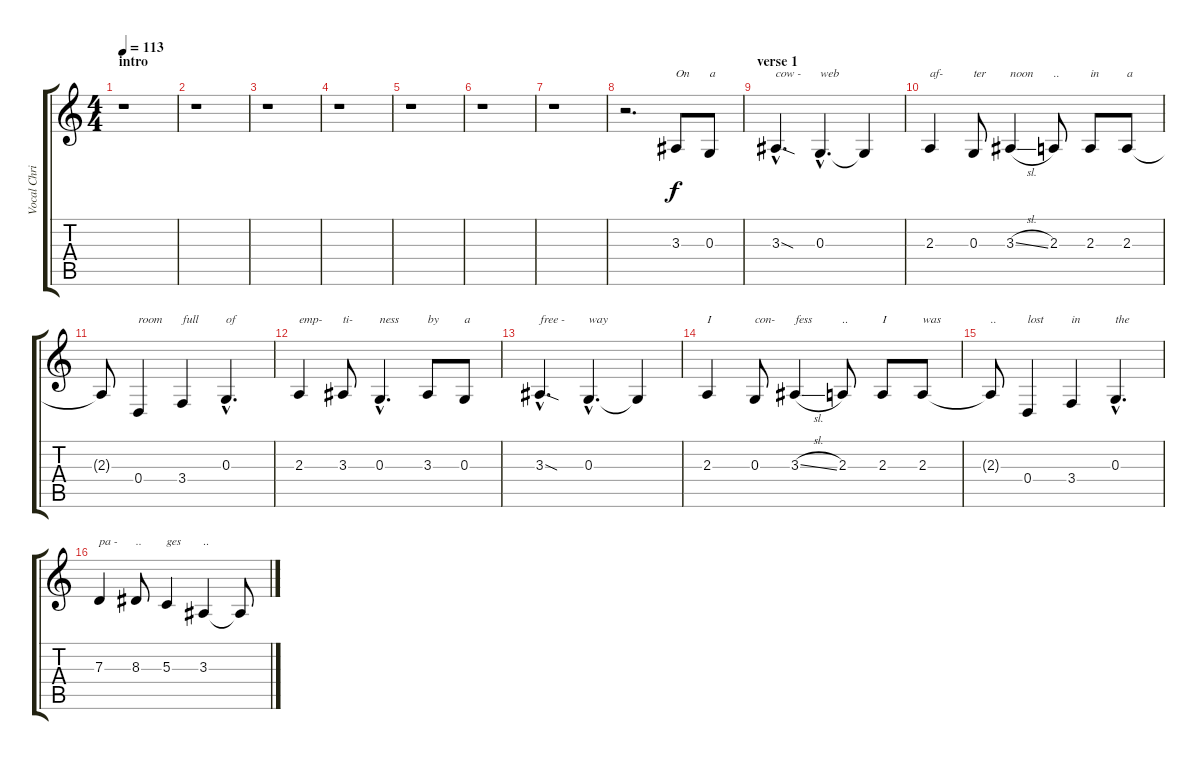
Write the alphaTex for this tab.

\track ("Vocal Chris Cornell" "Vocal Chri") {instrument bassoon}
\staff {score tabs}
\tuning (E4 B3 G3 D3 A2 E2) {hide}
\ts (4 4)
\section ("" "intro")
\tempo 113
\clef g2
\ks c
r.1{dy f instrument bassoon} |
r.1 |
r.1 |
r.1 |
r.1 |
r.1 |
r.1 |
r.2{d} 3.3.8{txt "On"} 0.3.8{txt "a"} |
\section ("" "verse 1")
3.3{sod hac}.4{d txt "cow -"} 0.3{hac}.4{d txt "web"} 0.3{t}.4 |
2.3.4{txt "af-"} 0.3.8{txt "ter"} 3.3{sl}.4{txt "noon"} 2.3.8{txt ".."} 2.3.8{txt "in"} 2.3.8{txt "a"} |
2.3{t}.8 0.4.4{txt "room"} 3.4.4{txt "full"} 0.3{hac}.4{d txt "of"} |
2.3.4{txt "emp-"} 3.3.8{txt "ti-"} 0.3{hac}.4{d txt "ness"} 3.3.8{txt "by"} 0.3.8{txt "a"} |
3.3{sod hac}.4{d txt "free -"} 0.3{hac}.4{d txt "way"} 0.3{t}.4 |
2.3.4{txt "I"} 0.3.8{txt "con-"} 3.3{sl}.4{txt "fess"} 2.3.8{txt ".."} 2.3.8{txt "I"} 2.3.8{txt "was"} |
2.3{t}.8{txt ".."} 0.4.4{txt "lost"} 3.4.4{txt "in"} 0.3{hac}.4{d txt "the"} |
7.3.4{txt "pa -"} 8.3.8{txt ".."} 5.3.4{txt "ges"} 3.3.4{txt ".."} 3.3{t}.8
